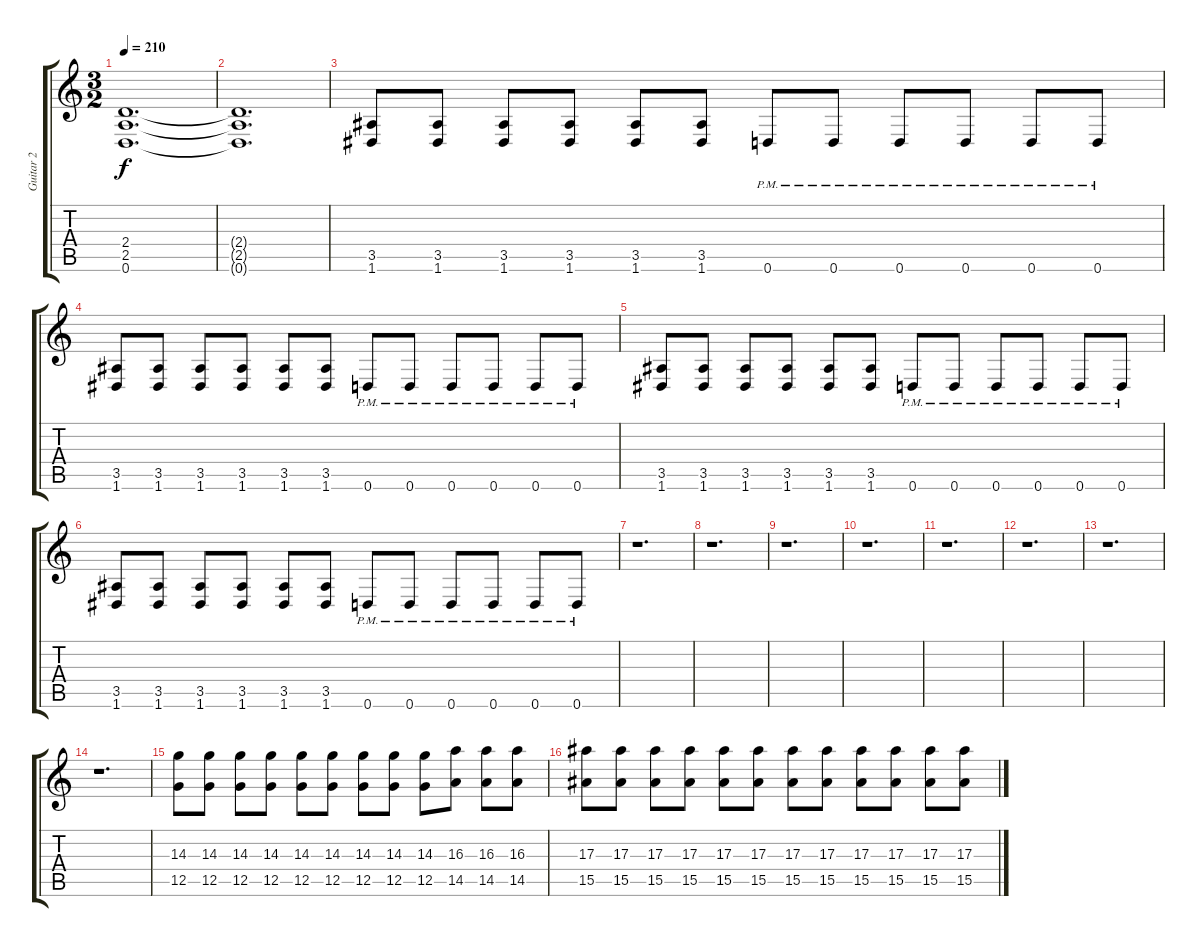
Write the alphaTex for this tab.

\track ("Guitar 2" "Guitar 2") {instrument distortionguitar}
\staff {score tabs}
\tuning (D4 A3 F3 C3 G2 D2) {hide}
\ts (3 2)
\tempo 210
\clef g2
\ks c
(2.4{t} 2.5{t} 0.6{t}).1{d dy f} |
(2.4{t} 2.5{t} 0.6{t}).1{d} |
(3.5 1.6).8 (3.5 1.6).8 (3.5 1.6).8 (3.5 1.6).8 (3.5 1.6).8 (3.5 1.6).8 0.6{pm}.8 0.6{pm}.8 0.6{pm}.8 0.6{pm}.8 0.6{pm}.8 0.6{pm}.8 |
(3.5 1.6).8 (3.5 1.6).8 (3.5 1.6).8 (3.5 1.6).8 (3.5 1.6).8 (3.5 1.6).8 0.6{pm}.8 0.6{pm}.8 0.6{pm}.8 0.6{pm}.8 0.6{pm}.8 0.6{pm}.8 |
(3.5 1.6).8 (3.5 1.6).8 (3.5 1.6).8 (3.5 1.6).8 (3.5 1.6).8 (3.5 1.6).8 0.6{pm}.8 0.6{pm}.8 0.6{pm}.8 0.6{pm}.8 0.6{pm}.8 0.6{pm}.8 |
(3.5 1.6).8 (3.5 1.6).8 (3.5 1.6).8 (3.5 1.6).8 (3.5 1.6).8 (3.5 1.6).8 0.6{pm}.8 0.6{pm}.8 0.6{pm}.8 0.6{pm}.8 0.6{pm}.8 0.6{pm}.8 |
r.1{d} |
r.1{d} |
r.1{d} |
r.1{d} |
r.1{d} |
r.1{d} |
r.1{d} |
r.1{d} |
(14.3 12.5).8 (14.3 12.5).8 (14.3 12.5).8 (14.3 12.5).8 (14.3 12.5).8 (14.3 12.5).8 (14.3 12.5).8 (14.3 12.5).8 (14.3 12.5).8 (16.3 14.5).8 (16.3 14.5).8 (16.3 14.5).8 |
(17.3 15.5).8 (17.3 15.5).8 (17.3 15.5).8 (17.3 15.5).8 (17.3 15.5).8 (17.3 15.5).8 (17.3 15.5).8 (17.3 15.5).8 (17.3 15.5).8 (17.3 15.5).8 (17.3 15.5).8 (17.3 15.5).8
